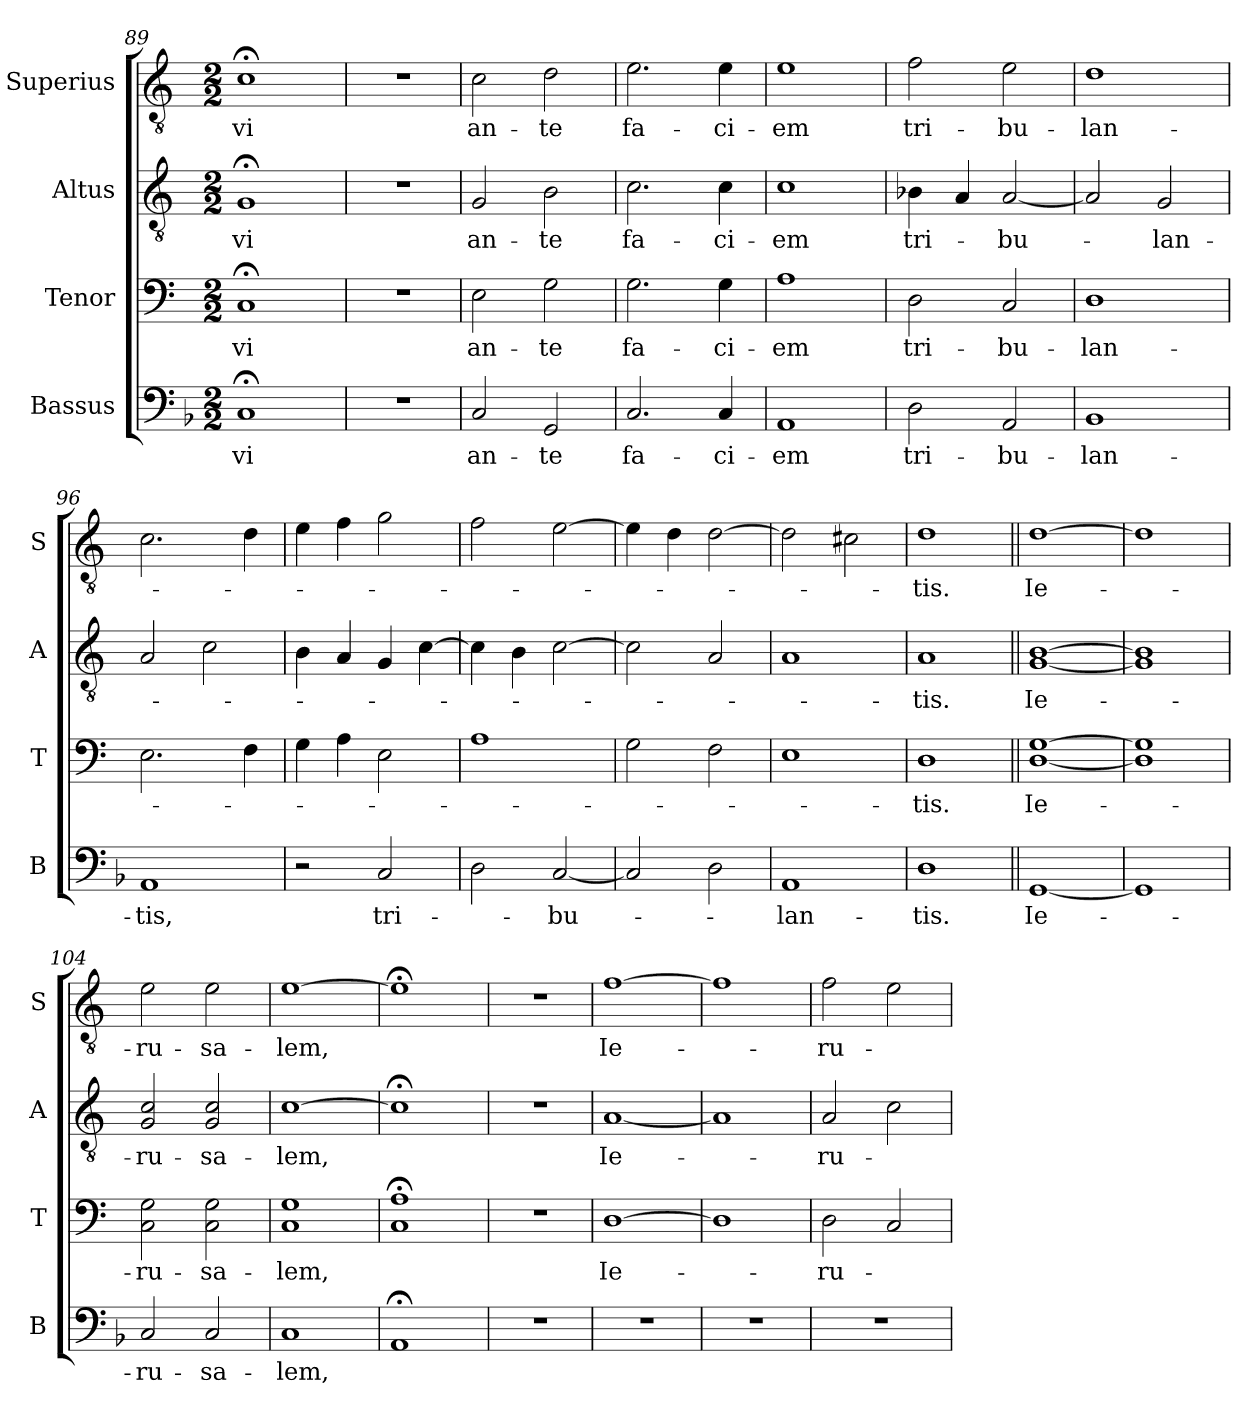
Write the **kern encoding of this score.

**kern	**text	**kern	**text	**kern	**text	**kern	**text
*part4	*part4	*part3	*part3	*part2	*part2	*part1	*part1
*staff4	*staff4	*staff3	*staff3	*staff2	*staff2	*staff1	*staff1
*I"Bassus	*	*I"Tenor	*	*I"Altus	*	*I"Superius	*
*I'B	*	*I'T	*	*I'A	*	*I'S	*
*clefF4	*	*clefF4	*	*clefGv2	*	*clefGv2	*
*k[b-]	*	*k[]	*	*k[]	*	*k[]	*
*d:	*	*a:	*	*a:	*	*a:	*
*M2/2	*	*M2/2	*	*M2/2	*	*M2/2	*
=89	=89	=89	=89	=89	=89	=89	=89
1C;<	-vi	1C;<	-vi	1G;<	-vi	1c;<	-vi
=90	=90	=90	=90	=90	=90	=90	=90
1r	.	1r	.	1r	.	1r	.
=91	=91	=91	=91	=91	=91	=91	=91
2C	an-	2E	an-	2G	an-	2c	an-
2GG	-te	2G	-te	2B	-te	2d	-te
=92	=92	=92	=92	=92	=92	=92	=92
2.C	fa-	2.G	fa-	2.c	fa-	2.e	fa-
4C	-ci-	4G	-ci-	4c	-ci-	4e	-ci-
=93	=93	=93	=93	=93	=93	=93	=93
1AA	-em	1A	-em	1c	-em	1e	-em
=94	=94	=94	=94	=94	=94	=94	=94
2D	tri-	2D	tri-	4B-X	tri-	2f	tri-
.	.	.	.	4A	.	.	.
2AA	-bu-	2C	-bu-	[2A	-bu-	2e	-bu-
=95	=95	=95	=95	=95	=95	=95	=95
1BB-	-lan-	1D	-lan-	2A]	.	1d	-lan-
.	.	.	.	2G	-lan-	.	.
=96	=96	=96	=96	=96	=96	=96	=96
1AA	-tis,	2.E	.	2A	.	2.c	.
.	.	.	.	2c	.	.	.
.	.	4F	.	.	.	4d	.
=97	=97	=97	=97	=97	=97	=97	=97
2r	.	4G	.	4B	.	4e	.
.	.	4A	.	4A	.	4f	.
!	!LO:LY:i	!	!	!	!	!	!
2C	tri-	2E	.	4G	.	2g	.
.	.	.	.	[4c	.	.	.
=98	=98	=98	=98	=98	=98	=98	=98
2D	.	1A	.	4c]	.	2f	.
.	.	.	.	4B	.	.	.
!	!LO:LY:i	!	!	!	!	!	!
[2C	-bu-	.	.	[2c	.	[2e	.
=99	=99	=99	=99	=99	=99	=99	=99
2C]	.	2G	.	2c]	.	4e]	.
.	.	.	.	.	.	4d	.
2D	.	2F	.	2A	.	[2d	.
=100	=100	=100	=100	=100	=100	=100	=100
!	!LO:LY:i	!	!	!	!	!	!
1AA	-lan-	1E	.	1A	.	2d]	.
.	.	.	.	.	.	2c#X	.
=101	=101	=101	=101	=101	=101	=101	=101
!	!LO:LY:i	!	!	!	!	!	!
1D	-tis.	1D	-tis.	1A	-tis.	1d	-tis.
=102||	=102||	=102||	=102||	=102||	=102||	=102||	=102||
[1GG	Ie-	[1D [1G	Ie-	[1G [1B	Ie-	[1d	Ie-
=103	=103	=103	=103	=103	=103	=103	=103
1GG]	.	1D] 1G]	.	1G] 1B]	.	1d]	.
=104	=104	=104	=104	=104	=104	=104	=104
2C	-ru-	2C 2G	-ru-	2G 2c	-ru-	2e	-ru-
2C	-sa-	2C 2G	-sa-	2G 2c	-sa-	2e	-sa-
=105	=105	=105	=105	=105	=105	=105	=105
1C	-lem,	1C 1G	-lem,	[1c	-lem,	[1e	-lem,
=106	=106	=106	=106	=106	=106	=106	=106
1AA;<	.	1C;< 1A;<	.	1c;<]	.	1e;<]	.
=107	=107	=107	=107	=107	=107	=107	=107
1r	.	1r	.	1r	.	1r	.
=108	=108	=108	=108	=108	=108	=108	=108
1r	.	[1D	Ie-	[1A	Ie-	[1f	Ie-
=109	=109	=109	=109	=109	=109	=109	=109
1r	.	1D]	.	1A]	.	1f]	.
=110	=110	=110	=110	=110	=110	=110	=110
1r	.	2D	-ru-	2A	-ru-	2f	-ru-
.	.	2C	.	2c	.	2e	.
=	=	=	=	=	=	=	=
*-	*-	*-	*-	*-	*-	*-	*-
